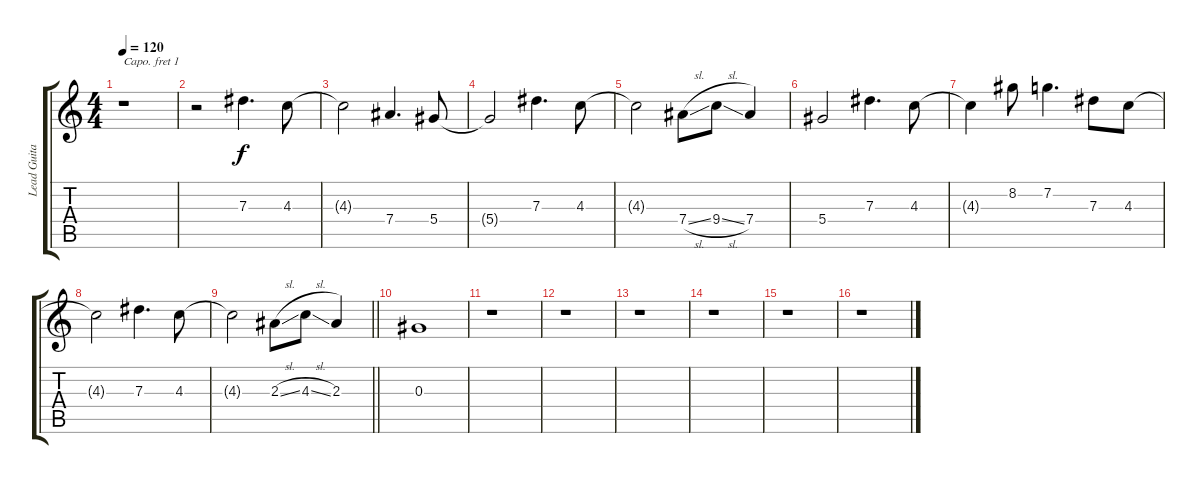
\track ("Lead Guitar" "Lead Guita") {instrument overdrivenguitar}
\staff {score tabs}
\capo 1
\tuning (E4 B3 G3 D3 A2 E2) {hide}
\ts (4 4)
\tempo 120
\clef g2
\ks c
r.1{dy f instrument overdrivenguitar} |
r.2 7.3.4{d} 4.3.8 |
4.3{t}.2 7.4.4{d} 5.4.8 |
5.4{t}.2 7.3.4{d} 4.3.8 |
4.3{t}.2 7.4{sl}.8 9.4{sl}.8 7.4.4 |
5.4.2 7.3.4{d} 4.3.8 |
4.3{t}.4 8.2.8 7.2.4{d} 7.3.8 4.3.8 |
4.3{t}.2 7.3.4{d} 4.3.8 |
\barLineRight lightlight
4.3{t}.2 2.3{sl}.8 4.3{sl}.8 2.3.4 |
0.3.1 |
r.1 |
r.1 |
r.1 |
r.1 |
r.1 |
r.1
